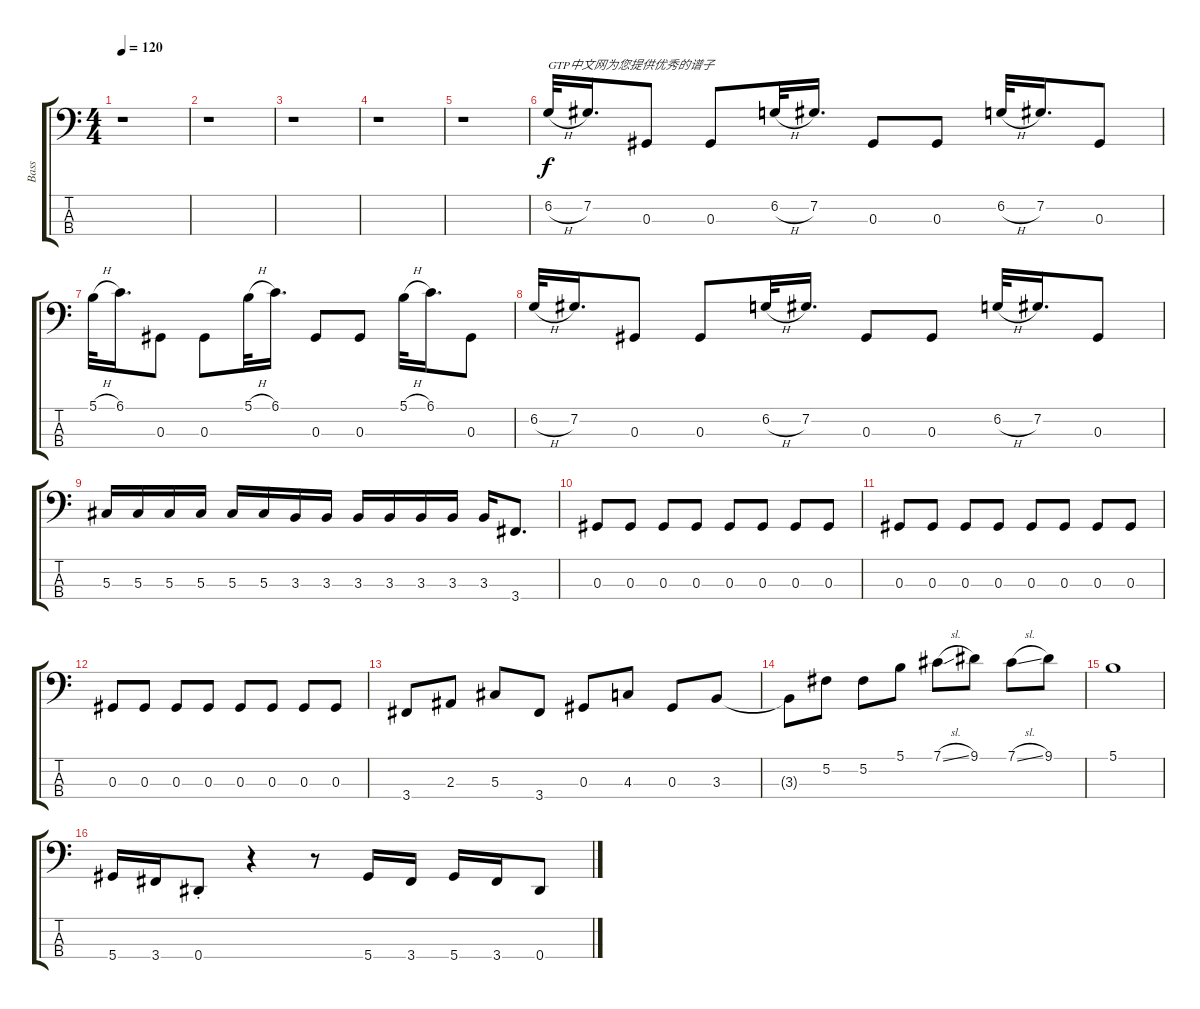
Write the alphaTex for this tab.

\track ("Bass" "Bass") {instrument electricbasspick}
\staff {score tabs}
\tuning (Gb2 Db2 Ab1 Eb1) {hide}
\ts (4 4)
\tempo 120
\clef f4
\ks c
r.1{dy f instrument electricbasspick} |
r.1 |
r.1 |
r.1 |
r.1 |
6.2{h}.32{txt "GTP中文网为您提供优秀的谱子"} 7.2.16{d} 0.3.8 0.3.8 6.2{h}.32 7.2.16{d} 0.3.8 0.3.8 6.2{h}.32 7.2.16{d} 0.3.8 |
5.1{h}.32 6.1.16{d} 0.3.8 0.3.8 5.1{h}.32 6.1.16{d} 0.3.8 0.3.8 5.1{h}.32 6.1.16{d} 0.3.8 |
6.2{h}.32 7.2.16{d} 0.3.8 0.3.8 6.2{h}.32 7.2.16{d} 0.3.8 0.3.8 6.2{h}.32 7.2.16{d} 0.3.8 |
5.3.16 5.3.16 5.3.16 5.3.16 5.3.16 5.3.16 3.3.16 3.3.16 3.3.16 3.3.16 3.3.16 3.3.16 3.3.16 3.4.8{d} |
0.3.8 0.3.8 0.3.8 0.3.8 0.3.8 0.3.8 0.3.8 0.3.8 |
0.3.8 0.3.8 0.3.8 0.3.8 0.3.8 0.3.8 0.3.8 0.3.8 |
0.3.8 0.3.8 0.3.8 0.3.8 0.3.8 0.3.8 0.3.8 0.3.8 |
3.4.8 2.3.8 5.3.8 3.4.8 0.3.8 4.3.8 0.3.8 3.3.8 |
3.3{t}.8 5.2.8 5.2.8 5.1.8 7.1{sl}.8 9.1.8 7.1{sl}.8 9.1.8 |
5.1.1 |
5.4.16 3.4.16 0.4{st}.8 r.4 r.8 5.4.16 3.4.16 5.4.16 3.4.16 0.4.8
